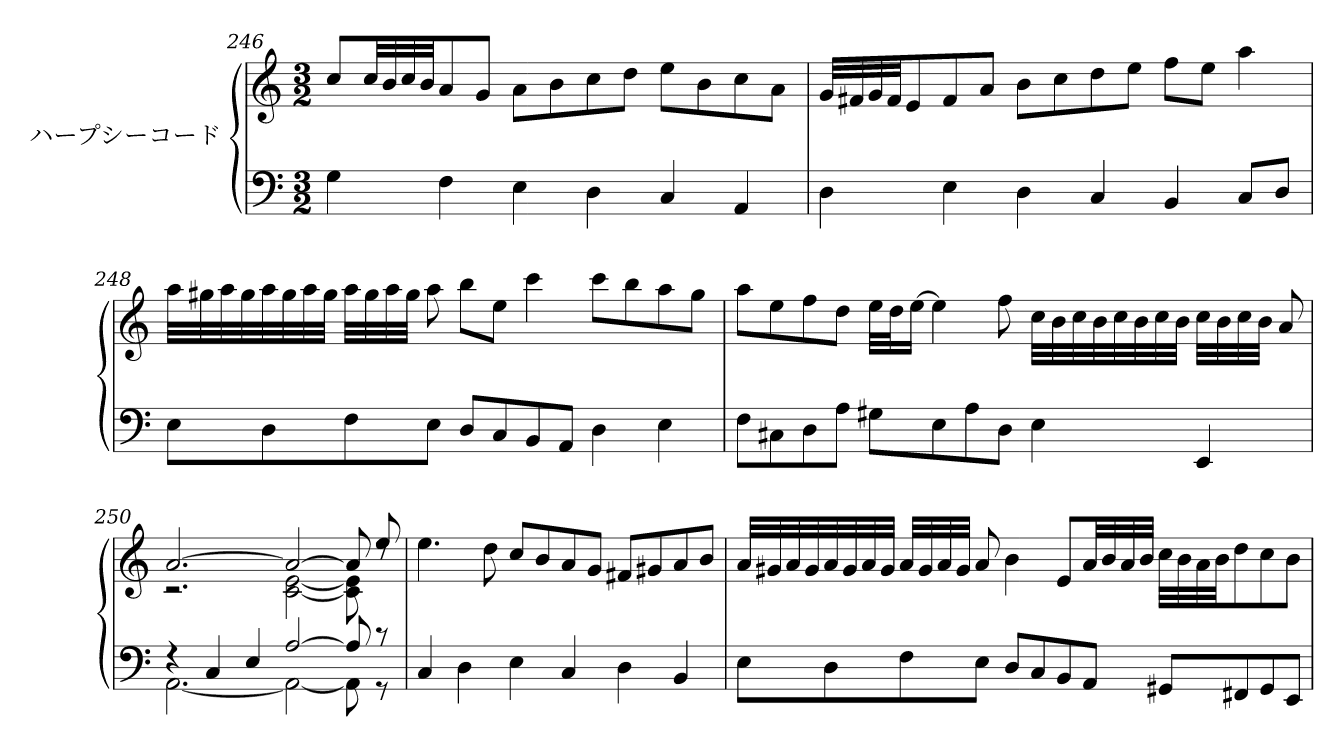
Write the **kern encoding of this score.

**kern	**kern
*part1	*part1
*staff2	*staff1
*I"ハープシーコード	*
*clefF4	*clefG2
*k[]	*k[]
*M3/2	*M3/2
=246	=246
4G\	8cc/L
.	32cc/LL
.	32b/
.	32cc/
.	32b/JJ
4F\	8a/
.	8g/J
4E\	8a\L
.	8b\
4D\	8cc\
.	8dd\J
4C/	8ee\L
.	8b\
4AA/	8cc\
.	8a\J
!!LO:LB:g=z
=247	=247
4D\	32g/LLL
.	32f#X/
.	32g/
.	32f#/JJ
.	8e/
4E\	8f#/
.	8a/J
4D\	8b\L
.	8cc\
4C/	8dd\
.	8ee\J
4BB/	8ff\L
.	8ee\J
8C/L	4aa\
8D/J	.
=248	=248
8E\L	32aa\LLL
.	32gg#X\
.	32aa\
.	32gg#\
8D\	32aa\
.	32gg#\
.	32aa\
.	32gg#\JJJ
8F\	32aa\LLL
.	32gg#\
.	32aa\
.	32gg#\JJJ
8E\J	8aa\
8D/L	8bb\L
8C/	8ee\J
8BB/	4ccc\
8AA/J	.
4D\	8ccc\L
.	8bb\
4E\	8aa\
.	8gg#\J
!!LO:PB:g=z
=249	=249
8F\L	8aa\L
8C#X\	8ee\
8D\	8ff\
8A\J	8dd\J
8G#X\L	32ee\LLL
.	32dd\J
.	[16ee\JJ
8E\	4ee\]
8A\	.
8D\J	8ff\
4E\	32cc\LLL
.	32b\
.	32cc\
.	32b\
.	32cc\
.	32b\
.	32cc\
.	32b\JJJ
4EE/	32cc\LLL
.	32b\
.	32cc\
.	32b\JJJ
.	8a/
=250	=250
*^	*^
4rF	[2.AA\	[2.a/	2.r
4C/	.	.	.
4E/	.	.	.
[2A/	2AA\_	2a/_	[2c\ [2e\
8A/]	8AA\]	8a/]	8c\] 8e\]
8r	8r	8ee/	8rdd
*v	*v	*	*
*	*v	*v
!!LO:LB:g=z
=251	=251
4C/	4.ee\
4D\	.
.	8dd\
4E\	8cc/L
.	8b/
4C/	8a/
.	8g/J
4D\	8f#X/L
.	8g#X/
4BB/	8a/
.	8b/J
=252	=252
8E\L	32a/LLL
.	32g#X/
.	32a/
.	32g#/
8D\	32a/
.	32g#/
.	32a/
.	32g#/JJJ
8F\	32a/LLL
.	32g#/
.	32a/
.	32g#/JJJ
8E\J	8a/
8D/L	4b\
8C/	.
8BB/	8e/L
8AA/J	32a/LL
.	32b/
.	32a/
.	32b/JJJ
8GG#X/L	32cc\LLL
.	32b\
.	32a\
.	32b\JJ
8FF#X/	8dd\
8GG#/	8cc\
8EE/J	8b\J
=	=
*-	*-
